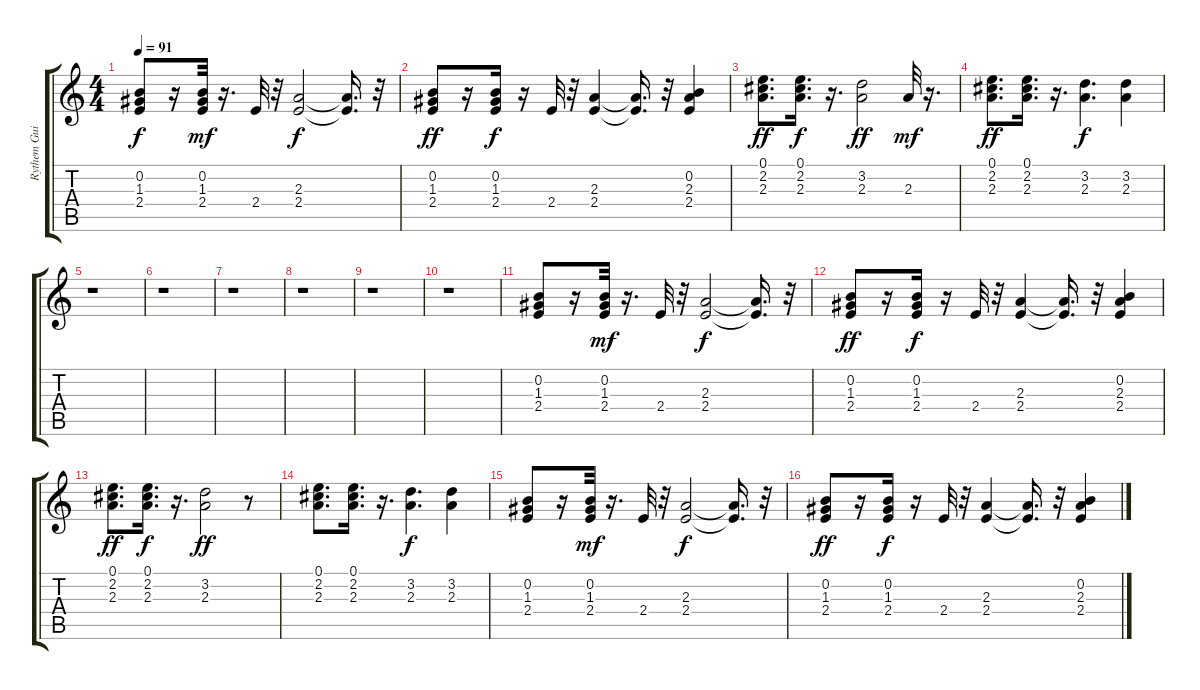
\track ("Rythem Guitar" "Rythem Gui") {instrument electricguitarjazz}
\staff {score tabs}
\tuning (E4 B3 G3 D3 A2 E2) {hide}
\ts (4 4)
\tempo 91
\clef g2
\ks c
(0.2 1.3 2.4).8{dy f} r.16 (0.2 1.3 2.4).32{dy mf} r.16{d} 2.4.32 r.32 (2.3 2.4).2{dy f} (2.3{t} 2.4{t}).16{d} r.32 |
(0.2 1.3 2.4).8{dy ff} r.16 (0.2 1.3 2.4).16{dy f} r.16 2.4.32 r.32 (2.3 2.4).4 (2.3{t} 2.4{t}).16{d} r.32 (0.2 2.3 2.4).4 |
(0.1 2.2 2.3).8{d dy ff} (0.1 2.2 2.3).16{d dy f} r.16{d} (3.2 2.3).2{dy ff} 2.3.32{dy mf} r.16{d} |
(0.1 2.2 2.3).8{d dy ff} (0.1 2.2 2.3).16{d} r.16{d} (3.2 2.3).4{d dy f} (3.2 2.3).4 |
r.1 |
r.1 |
r.1 |
r.1 |
r.1 |
r.1 |
(0.2 1.3 2.4).8 r.16 (0.2 1.3 2.4).32{dy mf} r.16{d} 2.4.32 r.32 (2.3 2.4).2{dy f} (2.3{t} 2.4{t}).16{d} r.32 |
(0.2 1.3 2.4).8{dy ff} r.16 (0.2 1.3 2.4).16{dy f} r.16 2.4.32 r.32 (2.3 2.4).4 (2.3{t} 2.4{t}).16{d} r.32 (0.2 2.3 2.4).4 |
(0.1 2.2 2.3).8{d dy ff} (0.1 2.2 2.3).16{d dy f} r.16{d} (3.2 2.3).2{dy ff} r.8 |
(0.1 2.2 2.3).8{d} (0.1 2.2 2.3).16{d} r.16{d} (3.2 2.3).4{d dy f} (3.2 2.3).4 |
(0.2 1.3 2.4).8 r.16 (0.2 1.3 2.4).32{dy mf} r.16{d} 2.4.32 r.32 (2.3 2.4).2{dy f} (2.3{t} 2.4{t}).16{d} r.32 |
(0.2 1.3 2.4).8{dy ff} r.16 (0.2 1.3 2.4).16{dy f} r.16 2.4.32 r.32 (2.3 2.4).4 (2.3{t} 2.4{t}).16{d} r.32 (0.2 2.3 2.4).4
